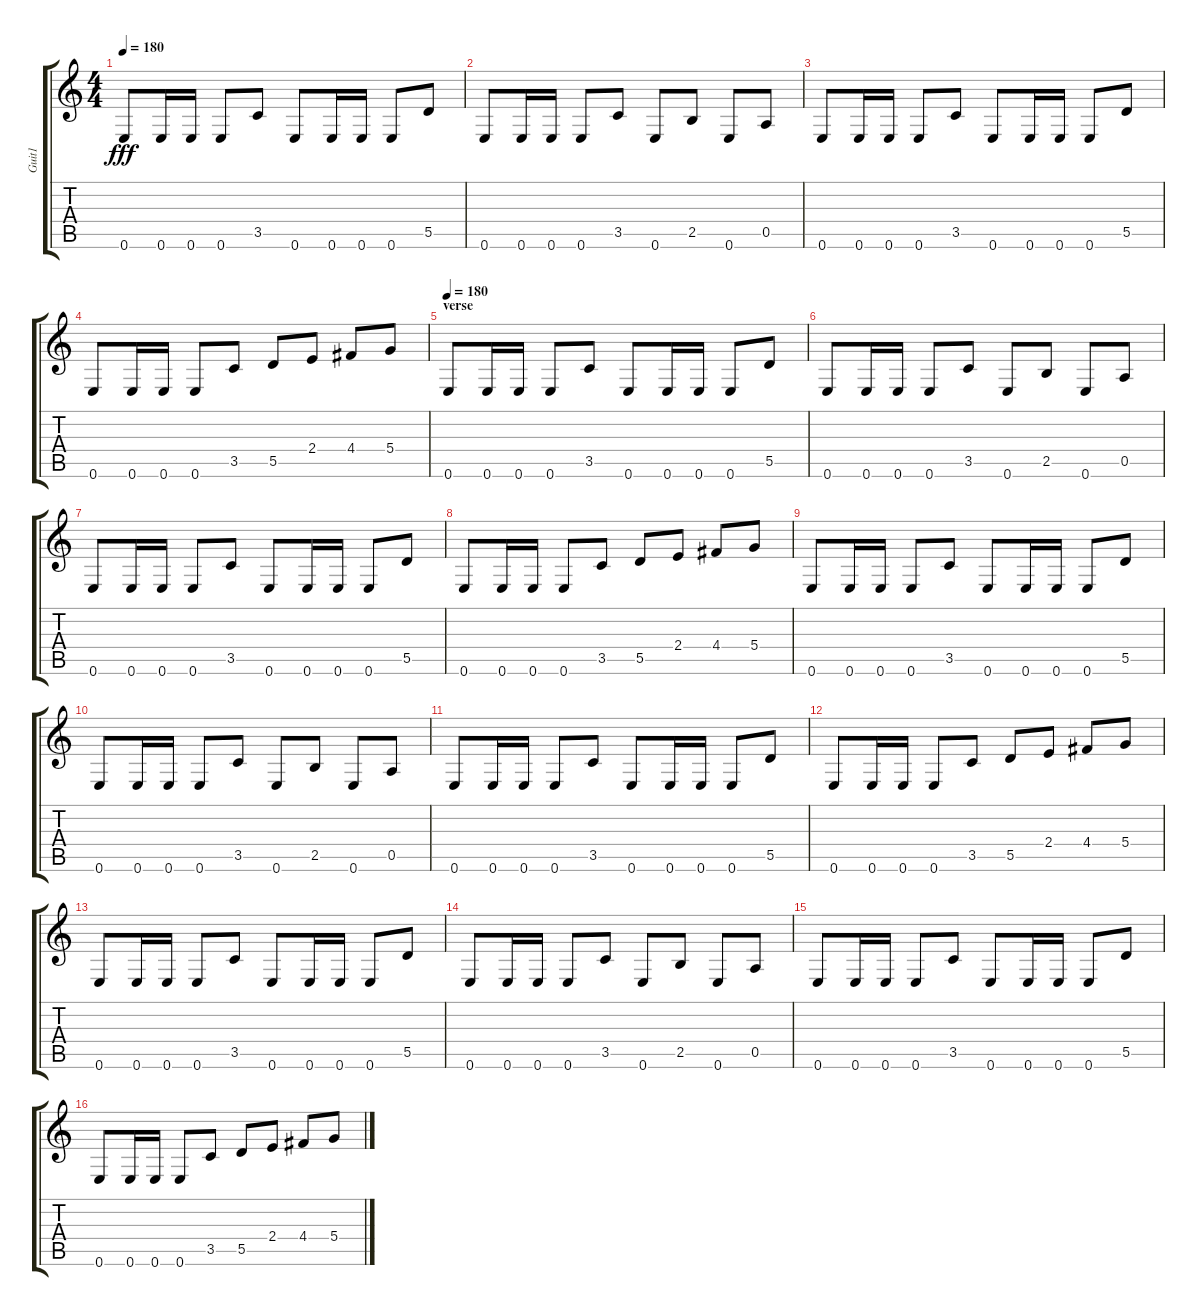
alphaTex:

\track ("Guit1" "Guit1") {instrument electricguitarclean}
\staff {score tabs}
\tuning (E4 B3 G3 D3 A2 E2) {hide}
\ts (4 4)
\tempo 180
\clef g2
\ks c
0.6.8{dy fff} 0.6.16 0.6.16 0.6.8 3.5.8 0.6.8 0.6.16 0.6.16 0.6.8 5.5.8 |
0.6.8 0.6.16 0.6.16 0.6.8 3.5.8 0.6.8 2.5.8 0.6.8 0.5.8 |
0.6.8 0.6.16 0.6.16 0.6.8 3.5.8 0.6.8 0.6.16 0.6.16 0.6.8 5.5.8 |
0.6.8 0.6.16 0.6.16 0.6.8 3.5.8 5.5.8 2.4.8 4.4.8 5.4.8 |
\section ("" "verse")
\tempo 180
0.6.8{instrument overdrivenguitar} 0.6.16 0.6.16 0.6.8 3.5.8 0.6.8 0.6.16 0.6.16 0.6.8 5.5.8 |
0.6.8 0.6.16 0.6.16 0.6.8 3.5.8 0.6.8 2.5.8 0.6.8 0.5.8 |
0.6.8 0.6.16 0.6.16 0.6.8 3.5.8 0.6.8 0.6.16 0.6.16 0.6.8 5.5.8 |
0.6.8 0.6.16 0.6.16 0.6.8 3.5.8 5.5.8 2.4.8 4.4.8 5.4.8 |
0.6.8 0.6.16 0.6.16 0.6.8 3.5.8 0.6.8 0.6.16 0.6.16 0.6.8 5.5.8 |
0.6.8 0.6.16 0.6.16 0.6.8 3.5.8 0.6.8 2.5.8 0.6.8 0.5.8 |
0.6.8 0.6.16 0.6.16 0.6.8 3.5.8 0.6.8 0.6.16 0.6.16 0.6.8 5.5.8 |
0.6.8 0.6.16 0.6.16 0.6.8 3.5.8 5.5.8 2.4.8 4.4.8 5.4.8 |
0.6.8 0.6.16 0.6.16 0.6.8 3.5.8 0.6.8 0.6.16 0.6.16 0.6.8 5.5.8 |
0.6.8 0.6.16 0.6.16 0.6.8 3.5.8 0.6.8 2.5.8 0.6.8 0.5.8 |
0.6.8 0.6.16 0.6.16 0.6.8 3.5.8 0.6.8 0.6.16 0.6.16 0.6.8 5.5.8 |
0.6.8 0.6.16 0.6.16 0.6.8 3.5.8 5.5.8 2.4.8 4.4.8 5.4.8
